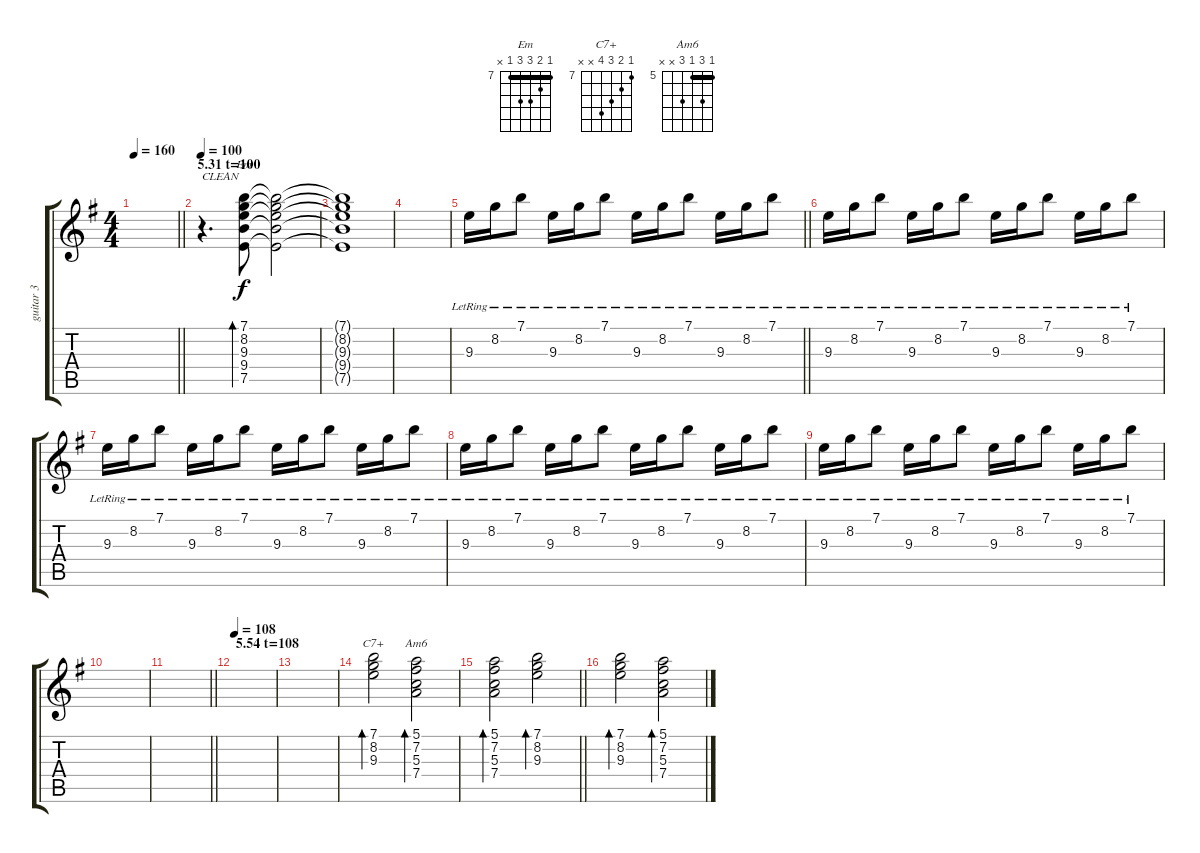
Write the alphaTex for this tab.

\track ("guitar 3" "guitar 3") {instrument electricguitarjazz}
\staff {score tabs}
\tuning (E4 B3 G3 D3 A2 E2) {hide}
\chord ("Em" 7 8 9 9 7 x) {firstfret 7 barre 7}
\chord ("C7+" 7 8 9 10 x x) {firstfret 7}
\chord ("Am6" 5 7 5 7 x x) {firstfret 5 barre 5}
\ts (4 4)
\tempo 160
\clef g2
\barLineRight lightlight
\ks g
|
\section ("" "5.31 t=100")
\tempo 100
r.4{d txt "CLEAN" instrument electricguitarjazz} (7.1 8.2 9.3 9.4 7.5).8{bd 60 ch "Em"} (7.1{t} 8.2{t} 9.3{t} 9.4{t} 7.5{t}).2 |
(7.1{t} 8.2{t} 9.3{t} 9.4{t} 7.5{t}).1 |
|
\barLineRight lightlight
9.3{lr}.16 8.2{lr}.16 7.1{lr}.8 9.3{lr}.16 8.2{lr}.16 7.1{lr}.8 9.3{lr}.16 8.2{lr}.16 7.1{lr}.8 9.3{lr}.16 8.2{lr}.16 7.1{lr}.8 |
9.3{lr}.16 8.2{lr}.16 7.1{lr}.8 9.3{lr}.16 8.2{lr}.16 7.1{lr}.8 9.3{lr}.16 8.2{lr}.16 7.1{lr}.8 9.3{lr}.16 8.2{lr}.16 7.1{lr}.8 |
9.3{lr}.16 8.2{lr}.16 7.1{lr}.8 9.3{lr}.16 8.2{lr}.16 7.1{lr}.8 9.3{lr}.16 8.2{lr}.16 7.1{lr}.8 9.3{lr}.16 8.2{lr}.16 7.1{lr}.8 |
9.3{lr}.16 8.2{lr}.16 7.1{lr}.8 9.3{lr}.16 8.2{lr}.16 7.1{lr}.8 9.3{lr}.16 8.2{lr}.16 7.1{lr}.8 9.3{lr}.16 8.2{lr}.16 7.1{lr}.8 |
9.3{lr}.16 8.2{lr}.16 7.1{lr}.8 9.3{lr}.16 8.2{lr}.16 7.1{lr}.8 9.3{lr}.16 8.2{lr}.16 7.1{lr}.8 9.3{lr}.16 8.2{lr}.16 7.1{lr}.8 |
|
\barLineRight lightlight
|
\section ("" "5.54 t=108")
\tempo 108
|
|
(7.1 8.2 9.3).2{bd 60 ch "C7+"} (5.1 7.2 5.3 7.4).2{bd 60 ch "Am6"} |
\barLineRight lightlight
(5.1 7.2 5.3 7.4).2{bd 60} (7.1 8.2 9.3).2{bd 60} |
(7.1 8.2 9.3).2{bd 60} (5.1 7.2 5.3 7.4).2{bd 60}
